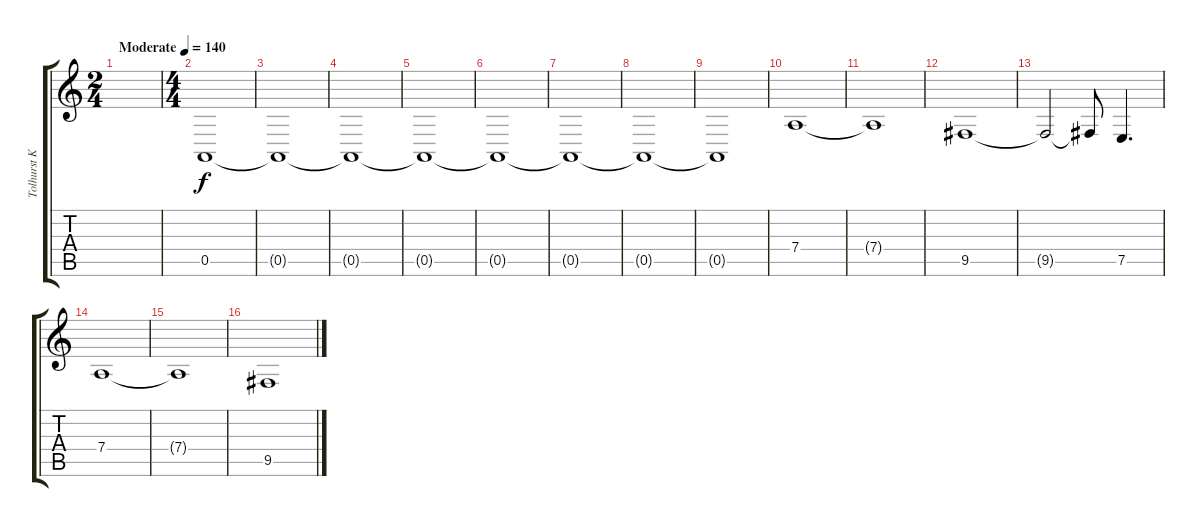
\track ("Tolhurst Keyboard" "Tolhurst K") {instrument synthstrings2}
\staff {score tabs}
\tuning (E4 B3 G3 D3 A2 E2) {hide}
\ts (2 4)
\tempo (140 "Moderate")
\clef g2
\ks c
|
\ts (4 4)
0.5.1 |
0.5{t}.1 |
0.5{t}.1 |
0.5{t}.1 |
0.5{t}.1 |
0.5{t}.1 |
0.5{t}.1 |
0.5{t}.1 |
7.4.1 |
7.4{t}.1 |
9.5.1 |
9.5{t}.2 9.5{t}.8 7.5.4{d} |
7.4.1 |
7.4{t}.1 |
9.5.1
